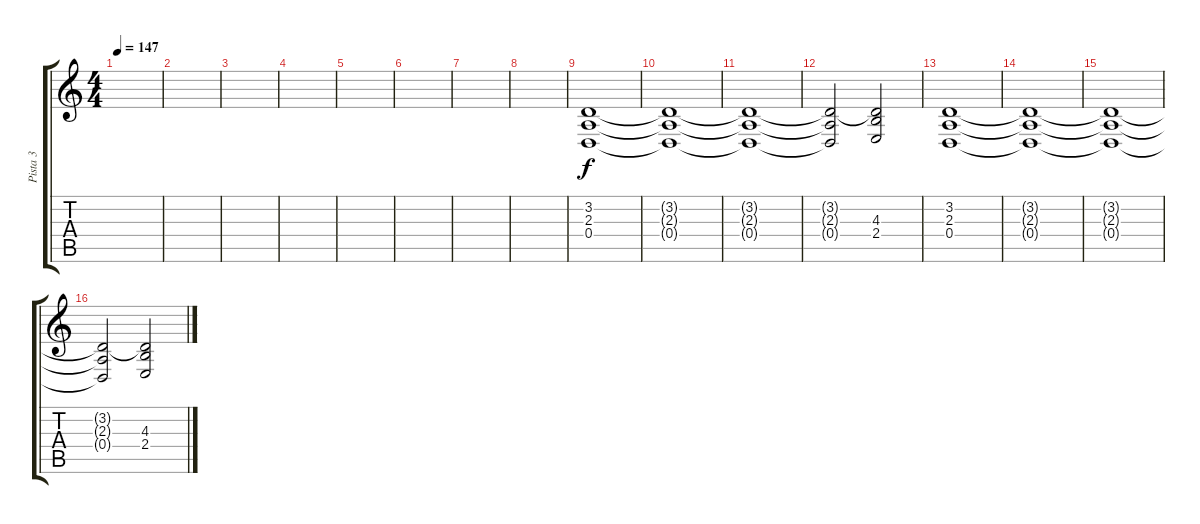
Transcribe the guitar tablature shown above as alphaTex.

\track ("Pista 3" "Pista 3") {instrument stringensemble1}
\staff {score tabs}
\tuning (E4 B3 G3 D3 A2 E2) {hide}
\ts (4 4)
\tempo 147
\clef g2
\ks c
|
|
|
|
|
|
|
|
(3.2 2.3 0.4).1{volume 6} |
(3.2{t} 2.3{t} 0.4{t}).1 |
(3.2{t} 2.3{t} 0.4{t}).1 |
(3.2{t} 2.3{t} 0.4{t}).2 (3.2{t} 4.3 2.4).2 |
(3.2 2.3 0.4).1{volume 6} |
(3.2{t} 2.3{t} 0.4{t}).1 |
(3.2{t} 2.3{t} 0.4{t}).1 |
(3.2{t} 2.3{t} 0.4{t}).2 (3.2{t} 4.3 2.4).2
